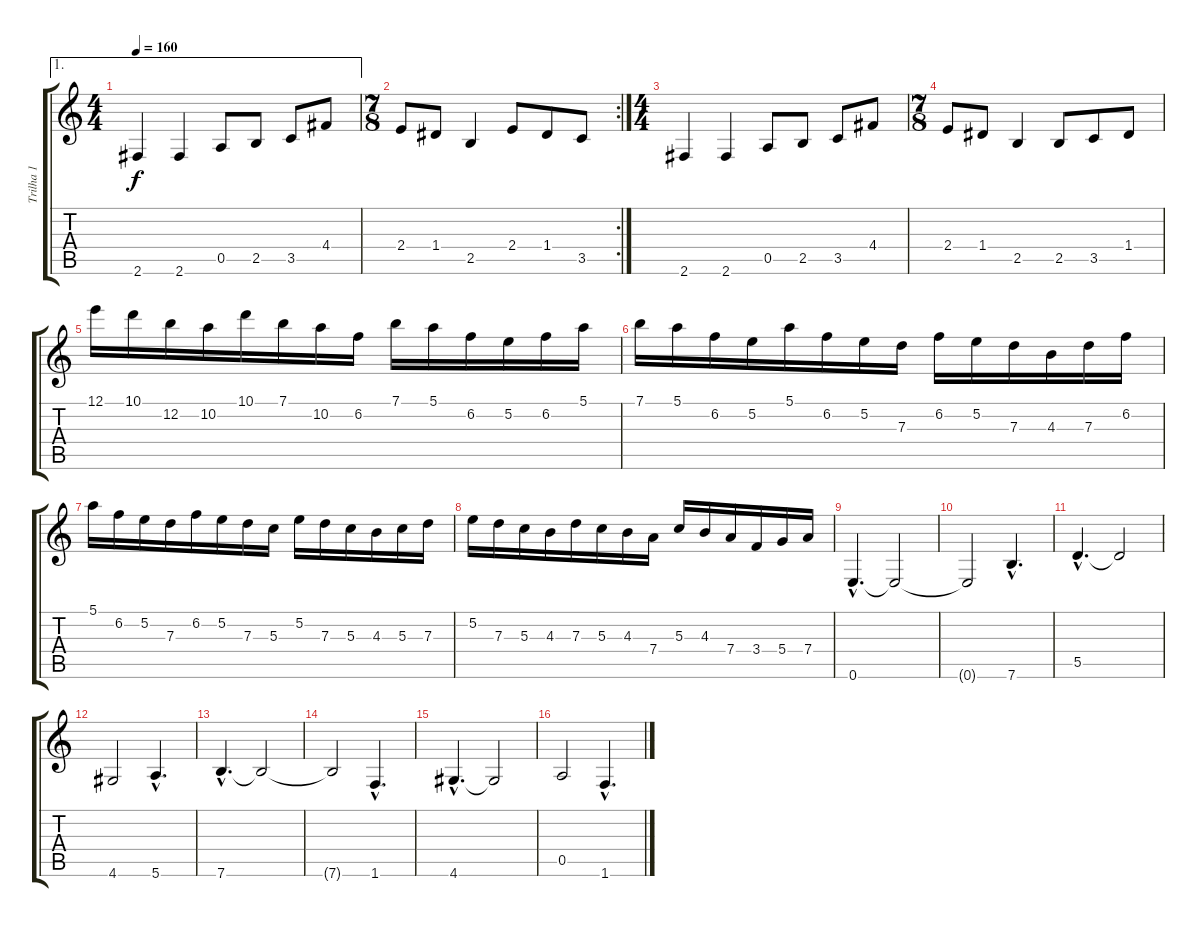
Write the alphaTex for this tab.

\track ("Trilha 1" "Trilha 1") {instrument distortionguitar}
\staff {score tabs}
\tuning (E4 B3 G3 D3 A2 E2) {hide}
\ae 1
\ts (4 4)
\tempo 160
\clef g2
\ks c
2.6.4{dy f} 2.6.4 0.5.8 2.5.8 3.5.8 4.4.8 |
\rc 2
\ts (7 8)
2.4.8 1.4.8 2.5.4 2.4.8 1.4.8 3.5.8 |
\ts (4 4)
2.6.4 2.6.4 0.5.8 2.5.8 3.5.8 4.4.8 |
\ts (7 8)
2.4.8 1.4.8 2.5.4 2.5.8 3.5.8 1.4.8 |
12.1.16 10.1.16 12.2.16 10.2.16 10.1.16 7.1.16 10.2.16 6.2.16 7.1.16 5.1.16 6.2.16 5.2.16 6.2.16 5.1.16 |
7.1.16 5.1.16 6.2.16 5.2.16 5.1.16 6.2.16 5.2.16 7.3.16 6.2.16 5.2.16 7.3.16 4.3.16 7.3.16 6.2.16 |
5.1.16 6.2.16 5.2.16 7.3.16 6.2.16 5.2.16 7.3.16 5.3.16 5.2.16 7.3.16 5.3.16 4.3.16 5.3.16 7.3.16 |
5.2.16 7.3.16 5.3.16 4.3.16 7.3.16 5.3.16 4.3.16 7.4.16 5.3.16 4.3.16 7.4.16 3.4.16 5.4.16 7.4.16 |
0.6{hac}.4{d} 0.6{t}.2 |
0.6{t}.2 7.6{hac}.4{d} |
5.5{hac}.4{d} 5.5{t}.2 |
4.6.2 5.6{hac}.4{d} |
7.6{hac}.4{d} 7.6{t}.2 |
7.6{t}.2 1.6{hac}.4{d} |
4.6{hac}.4{d} 4.6{t}.2 |
0.5.2 1.6{hac}.4{d}
